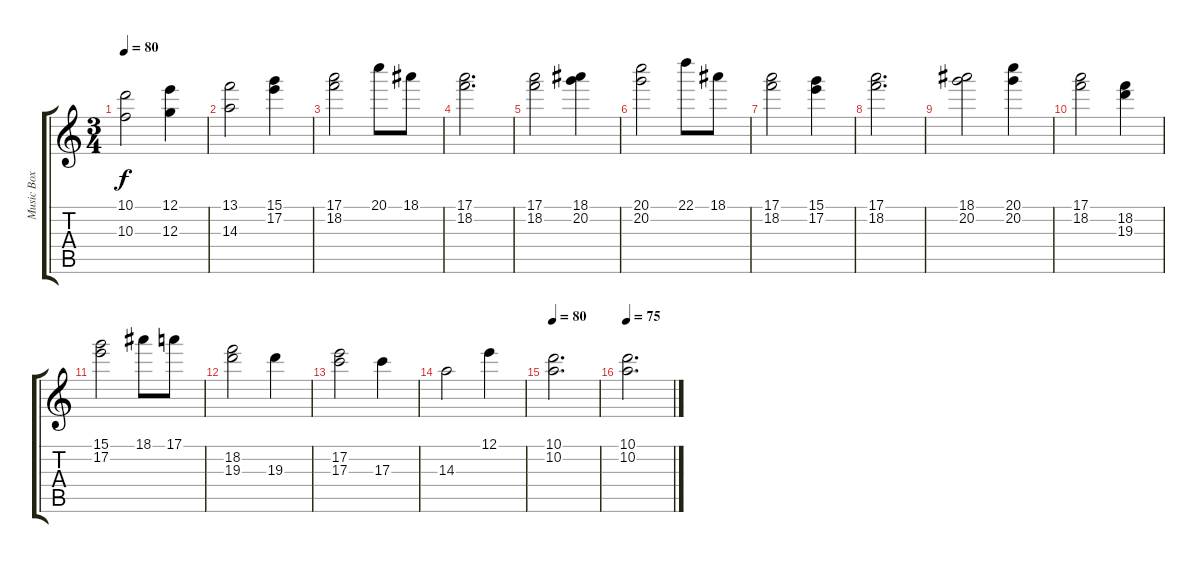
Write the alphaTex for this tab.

\track ("Music Box 1" "Music Box ") {instrument acousticguitarsteel}
\staff {score tabs}
\tuning (E4 B3 G3 D3 A2 E2) {hide}
\ts (3 4)
\tempo 80
\clef g2
\ks c
(10.1 10.3).2{dy f} (12.1 12.3).4 |
(13.1 14.3).2 (15.1 17.2).4 |
(17.1 18.2).2 20.1.8 18.1.8 |
(17.1 18.2).2{d} |
(17.1 18.2).2 (18.1 20.2).4 |
(20.1 20.2).2 22.1.8 18.1.8 |
(17.1 18.2).2 (15.1 17.2).4 |
(17.1 18.2).2{d} |
(18.1 20.2).2 (20.1 20.2).4 |
(17.1 18.2).2 (18.2 19.3).4 |
(15.1 17.2).2 18.1.8 17.1.8 |
(18.2 19.3).2 19.3.4 |
(17.2 17.3).2 17.3.4 |
14.3.2 12.1.4 |
\tempo 80
(10.1 10.2).2{d} |
\tempo 75
(10.1 10.2).2{d}
